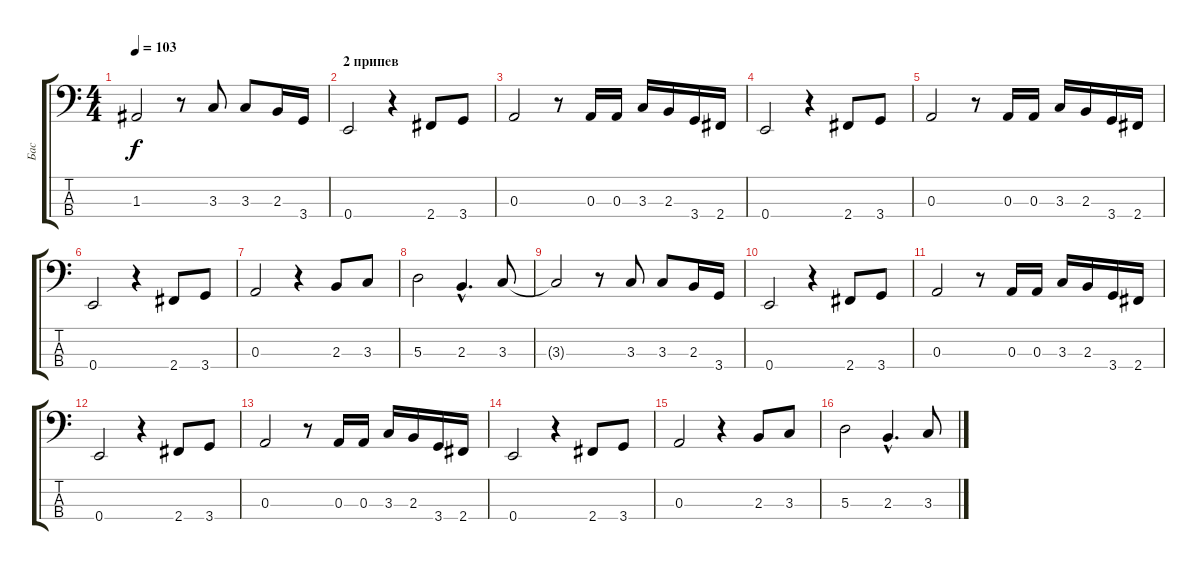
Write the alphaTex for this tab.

\track ("Бас" "Бас") {instrument electricbassfinger}
\staff {score tabs}
\tuning (G2 D2 A1 E1) {hide}
\ts (4 4)
\tempo 103
\clef f4
\ks c
1.3{t}.2{dy f} r.8 3.3.8 3.3.8 2.3.16 3.4.16 |
\section ("" "2 припев")
0.4.2 r.4 2.4.8 3.4.8 |
0.3.2 r.8 0.3.16 0.3.16 3.3.16 2.3.16 3.4.16 2.4.16 |
0.4.2 r.4 2.4.8 3.4.8 |
0.3.2 r.8 0.3.16 0.3.16 3.3.16 2.3.16 3.4.16 2.4.16 |
0.4.2 r.4 2.4.8 3.4.8 |
0.3.2 r.4 2.3.8 3.3.8 |
5.3.2 2.3{hac}.4{d} 3.3.8 |
3.3{t}.2 r.8 3.3.8 3.3.8 2.3.16 3.4.16 |
0.4.2 r.4 2.4.8 3.4.8 |
0.3.2 r.8 0.3.16 0.3.16 3.3.16 2.3.16 3.4.16 2.4.16 |
0.4.2 r.4 2.4.8 3.4.8 |
0.3.2 r.8 0.3.16 0.3.16 3.3.16 2.3.16 3.4.16 2.4.16 |
0.4.2 r.4 2.4.8 3.4.8 |
0.3.2 r.4 2.3.8 3.3.8 |
5.3.2 2.3{hac}.4{d} 3.3.8
